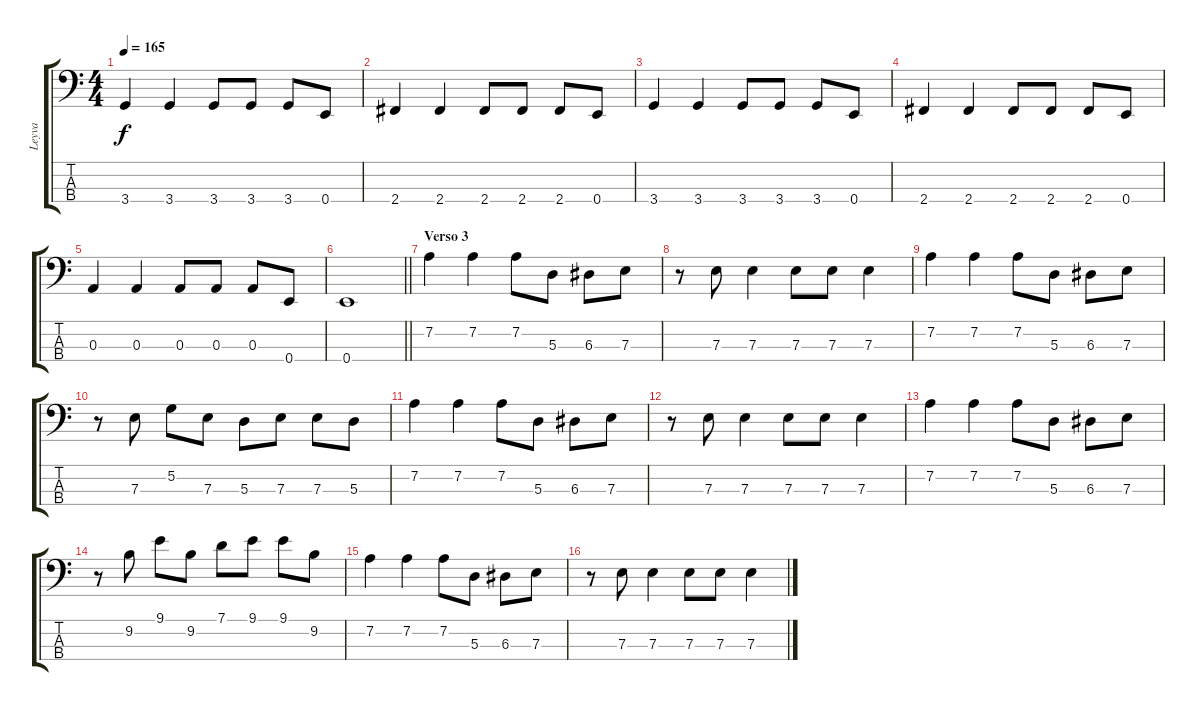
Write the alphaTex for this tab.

\track ("Leyva" "Leyva") {instrument electricbassfinger}
\staff {score tabs}
\tuning (G2 D2 A1 E1) {hide}
\ts (4 4)
\tempo 165
\clef f4
\ks c
3.4.4{dy f} 3.4.4 3.4.8 3.4.8 3.4.8 0.4.8 |
2.4.4 2.4.4 2.4.8 2.4.8 2.4.8 0.4.8 |
3.4.4 3.4.4 3.4.8 3.4.8 3.4.8 0.4.8 |
2.4.4 2.4.4 2.4.8 2.4.8 2.4.8 0.4.8 |
0.3.4 0.3.4 0.3.8 0.3.8 0.3.8 0.4.8 |
\barLineRight lightlight
0.4.1 |
\section ("" "Verso 3")
7.2.4 7.2.4 7.2.8 5.3.8 6.3.8 7.3.8 |
r.8 7.3.8 7.3.4 7.3.8 7.3.8 7.3.4 |
7.2.4 7.2.4 7.2.8 5.3.8 6.3.8 7.3.8 |
r.8 7.3.8 5.2.8 7.3.8 5.3.8 7.3.8 7.3.8 5.3.8 |
7.2.4 7.2.4 7.2.8 5.3.8 6.3.8 7.3.8 |
r.8 7.3.8 7.3.4 7.3.8 7.3.8 7.3.4 |
7.2.4 7.2.4 7.2.8 5.3.8 6.3.8 7.3.8 |
r.8 9.2.8 9.1.8 9.2.8 7.1.8 9.1.8 9.1.8 9.2.8 |
7.2.4 7.2.4 7.2.8 5.3.8 6.3.8 7.3.8 |
r.8 7.3.8 7.3.4 7.3.8 7.3.8 7.3.4
